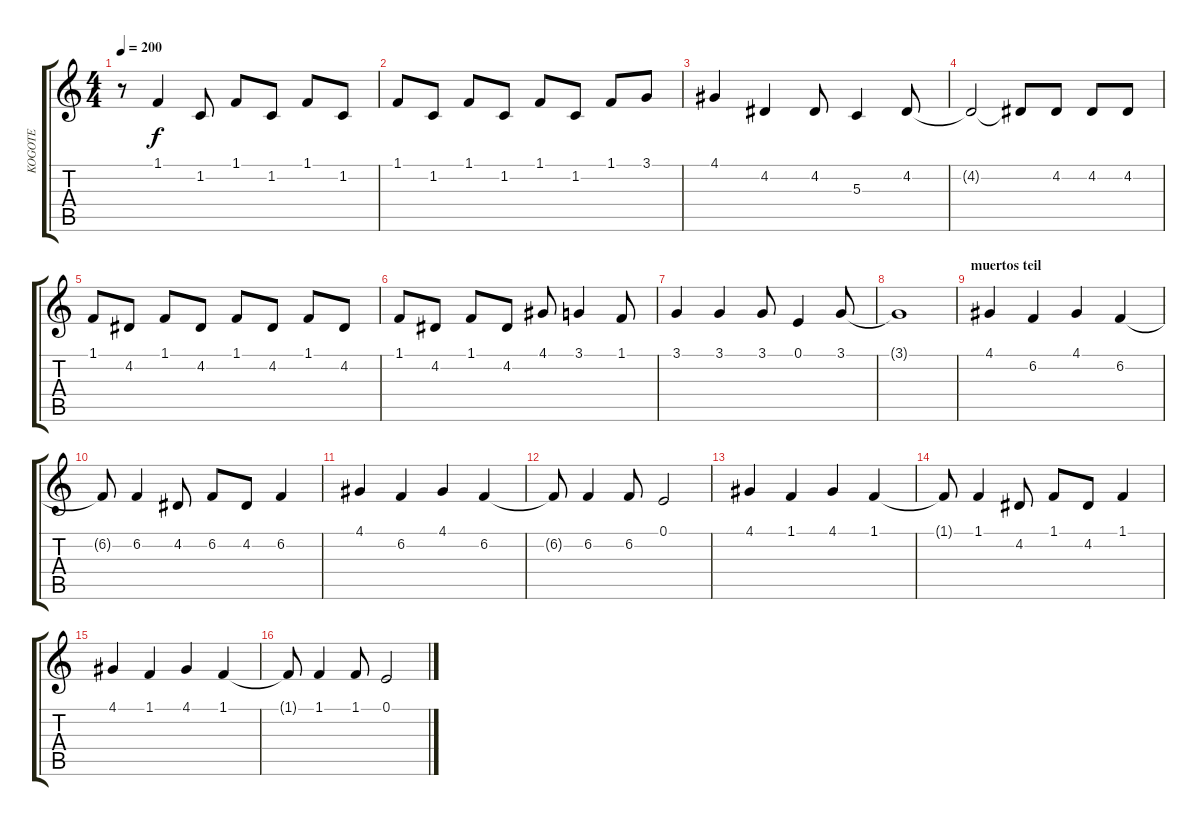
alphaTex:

\track ("KOGOTE" "KOGOTE") {instrument brasssection}
\staff {score tabs}
\tuning (E4 B3 G3 D3 A2 E2) {hide}
\ts (4 4)
\tempo 200
\clef g2
\ks c
r.8{dy f} 1.1.4 1.2.8 1.1.8 1.2.8 1.1.8 1.2.8 |
1.1.8 1.2.8 1.1.8 1.2.8 1.1.8 1.2.8 1.1.8 3.1.8 |
4.1.4 4.2.4 4.2.8 5.3.4 4.2.8 |
4.2{t}.2 4.2{t}.8 4.2.8 4.2.8 4.2.8 |
1.1.8 4.2.8 1.1.8 4.2.8 1.1.8 4.2.8 1.1.8 4.2.8 |
1.1.8 4.2.8 1.1.8 4.2.8 4.1.8 3.1.4 1.1.8 |
3.1.4 3.1.4 3.1.8 0.1.4 3.1.8 |
3.1{t}.1 |
\section ("" "muertos teil")
4.1.4 6.2.4 4.1.4 6.2.4 |
6.2{t}.8 6.2.4 4.2.8 6.2.8 4.2.8 6.2.4 |
4.1.4 6.2.4 4.1.4 6.2.4 |
6.2{t}.8 6.2.4 6.2.8 0.1.2 |
4.1.4 1.1.4 4.1.4 1.1.4 |
1.1{t}.8 1.1.4 4.2.8 1.1.8 4.2.8 1.1.4 |
4.1.4 1.1.4 4.1.4 1.1.4 |
1.1{t}.8 1.1.4 1.1.8 0.1.2
